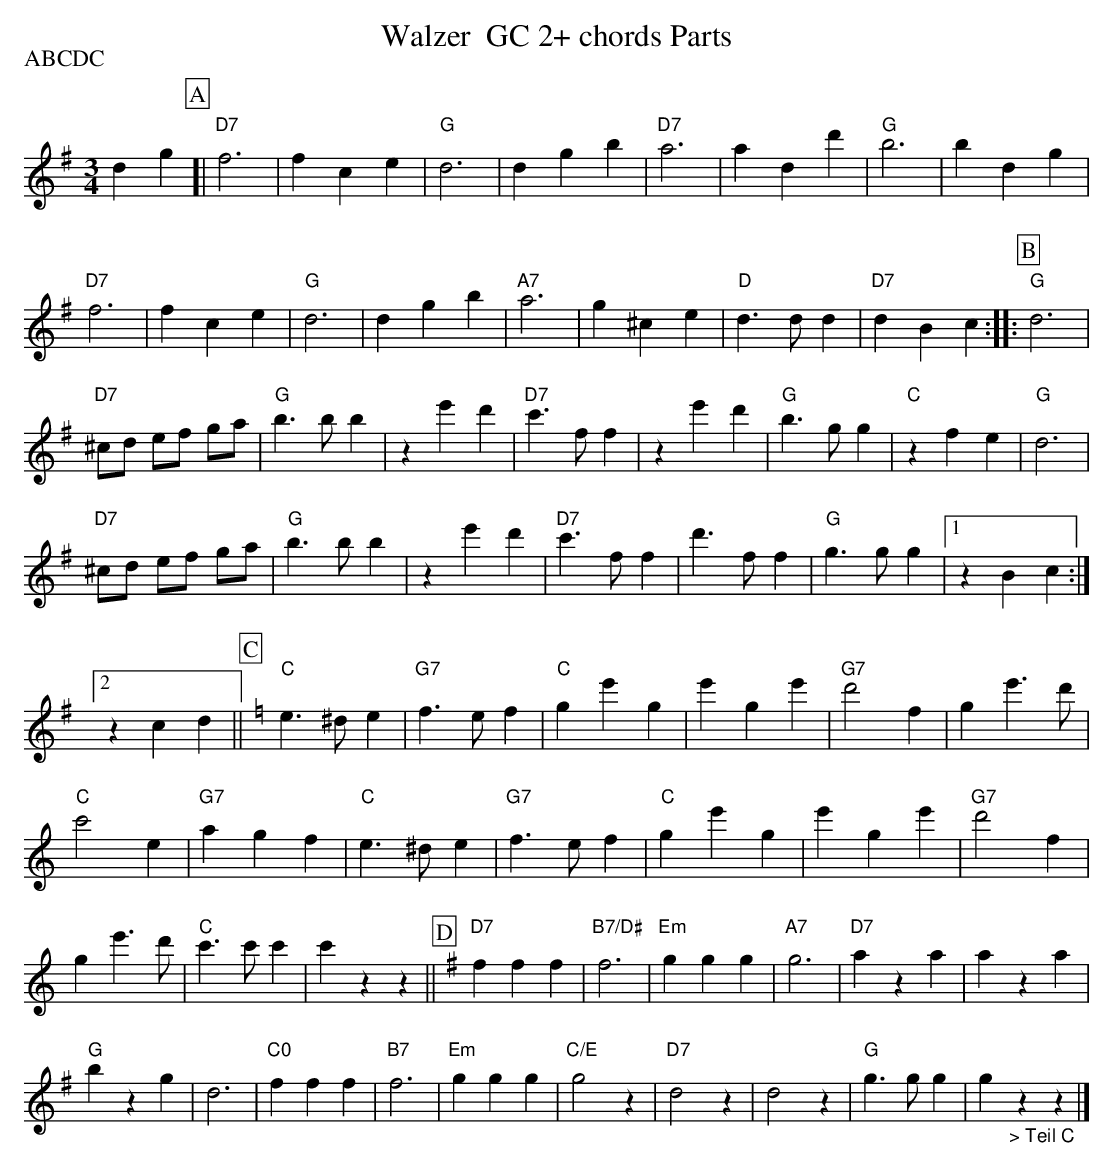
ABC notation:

X:1
T:Walzer  GC 2+ chords Parts
P:ABCDC
M:3/4
L:1/4
K:Gmaj%%MIDI gchordon
dg [P:A] [| "D7"f3 | fce | "G"d3 | dgb | "D7"a3 | add' | "G"b3 | bdg |
"D7"f3 | fce | "G"d3 | dgb | "A7"a3 | g^ce | "D"d>dd | "D7"dBc :: [P:B] "G"d3 |
"D7"^c/2d/2 e/2f/2 g/2a/2 | "G"b>bb | ze'd' | "D7"c'>ff | ze'd' | "G"b>gg | "C"zfe | "G"d3 |
"D7"^c/2d/2 e/2f/2 g/2a/2 | "G"b>bb | ze'd' | "D7"c'>ff | d'>ff | "G"g>gg |1 zBc :|2
zcd || [P:C] [K:Cmaj] "C"e>^de | "G7"f>ef | "C"ge'g | e'ge' | "G7"d'2f | ge'>d' |
"C"c'2e | "G7"agf | "C"e>^de | "G7"f>ef | "C"ge'g | e'ge' | "G7"d'2f |
ge'>d' | "C"c'>c'c' | c'zz || [P:D] [K:Gmaj] "D7"fff | "B7/D#"f3 | "Em"ggg | "A7"g3 | "D7"aza | aza |
"G"bzg | d3 | "C0"fff | "B7"f3 | "Em"ggg | "C/E"g2z | "D7"d2z | d2z | "G"g>gg | g"_> Teil C"zz |]
